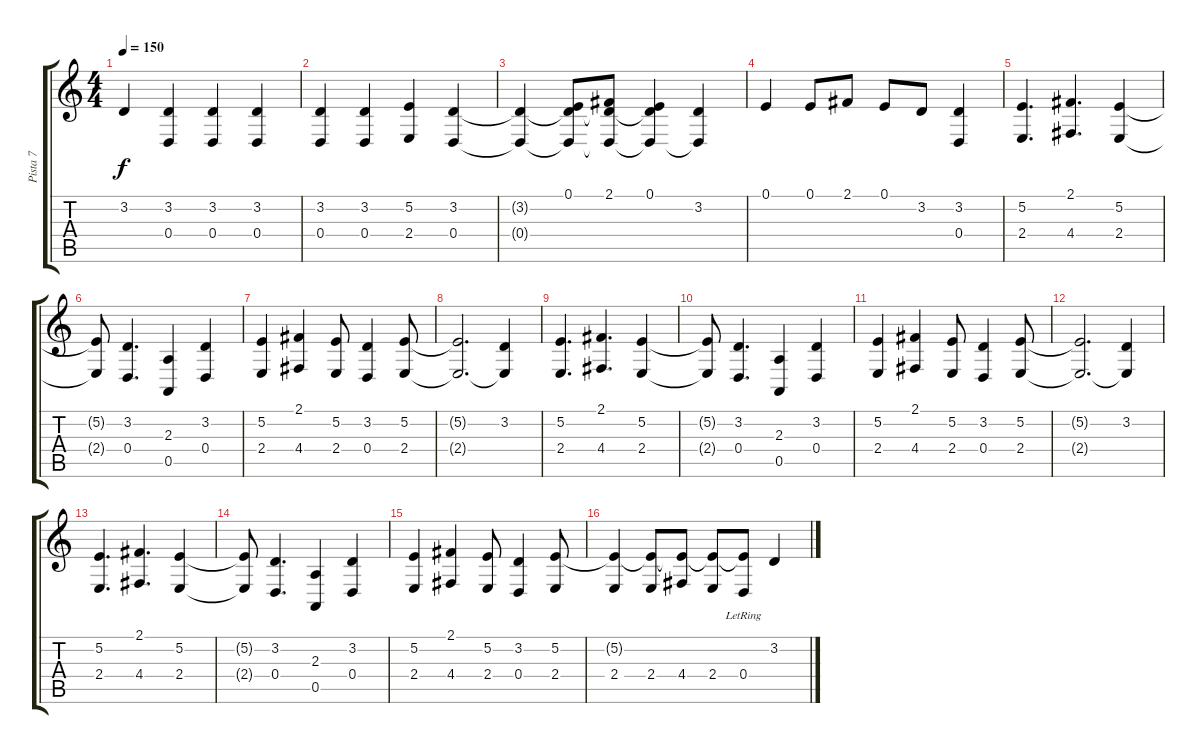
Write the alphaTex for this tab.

\track ("Pista 7" "Pista 7") {instrument electricgrandpiano}
\staff {score tabs}
\tuning (E4 B3 G3 D3 A2 E2) {hide}
\ts (4 4)
\tempo 150
\clef g2
\ks c
3.2{t}.4{dy f} (3.2 0.4).4 (3.2 0.4).4 (3.2 0.4).4 |
(3.2 0.4).4 (3.2 0.4).4 (5.2 2.4).4 (3.2 0.4).4 |
(3.2{t} 0.4{t}).4 (0.1 3.2{t} 0.4{t}).8 (2.1 3.2{t} 0.4{t}).8 (0.1 3.2{t} 0.4{t}).4 (3.2 0.4{t}).4 |
0.1.4 0.1.8 2.1.8 0.1.8 3.2.8 (3.2 0.4).4 |
(5.2 2.4).4{d} (2.1 4.4).4{d} (5.2 2.4).4 |
(5.2{t} 2.4{t}).8 (3.2 0.4).4{d} (2.3 0.5).4 (3.2 0.4).4 |
(5.2 2.4).4 (2.1 4.4).4 (5.2 2.4).8 (3.2 0.4).4 (5.2 2.4).8 |
(5.2{t} 2.4{t}).2{d} (3.2 2.4{t}).4 |
(5.2 2.4).4{d} (2.1 4.4).4{d} (5.2 2.4).4 |
(5.2{t} 2.4{t}).8 (3.2 0.4).4{d} (2.3 0.5).4 (3.2 0.4).4 |
(5.2 2.4).4 (2.1 4.4).4 (5.2 2.4).8 (3.2 0.4).4 (5.2 2.4).8 |
(5.2{t} 2.4{t}).2{d} (3.2 2.4{t}).4 |
(5.2 2.4).4{d} (2.1 4.4).4{d} (5.2 2.4).4 |
(5.2{t} 2.4{t}).8 (3.2 0.4).4{d} (2.3 0.5).4 (3.2 0.4).4 |
(5.2 2.4).4 (2.1 4.4).4 (5.2 2.4).8 (3.2 0.4).4 (5.2 2.4).8 |
(5.2{t} 2.4).4 (5.2{t} 2.4).8 (5.2{t} 4.4).8 (5.2{t} 2.4).8 (5.2{t} 0.4{lr}).8 3.2.4
